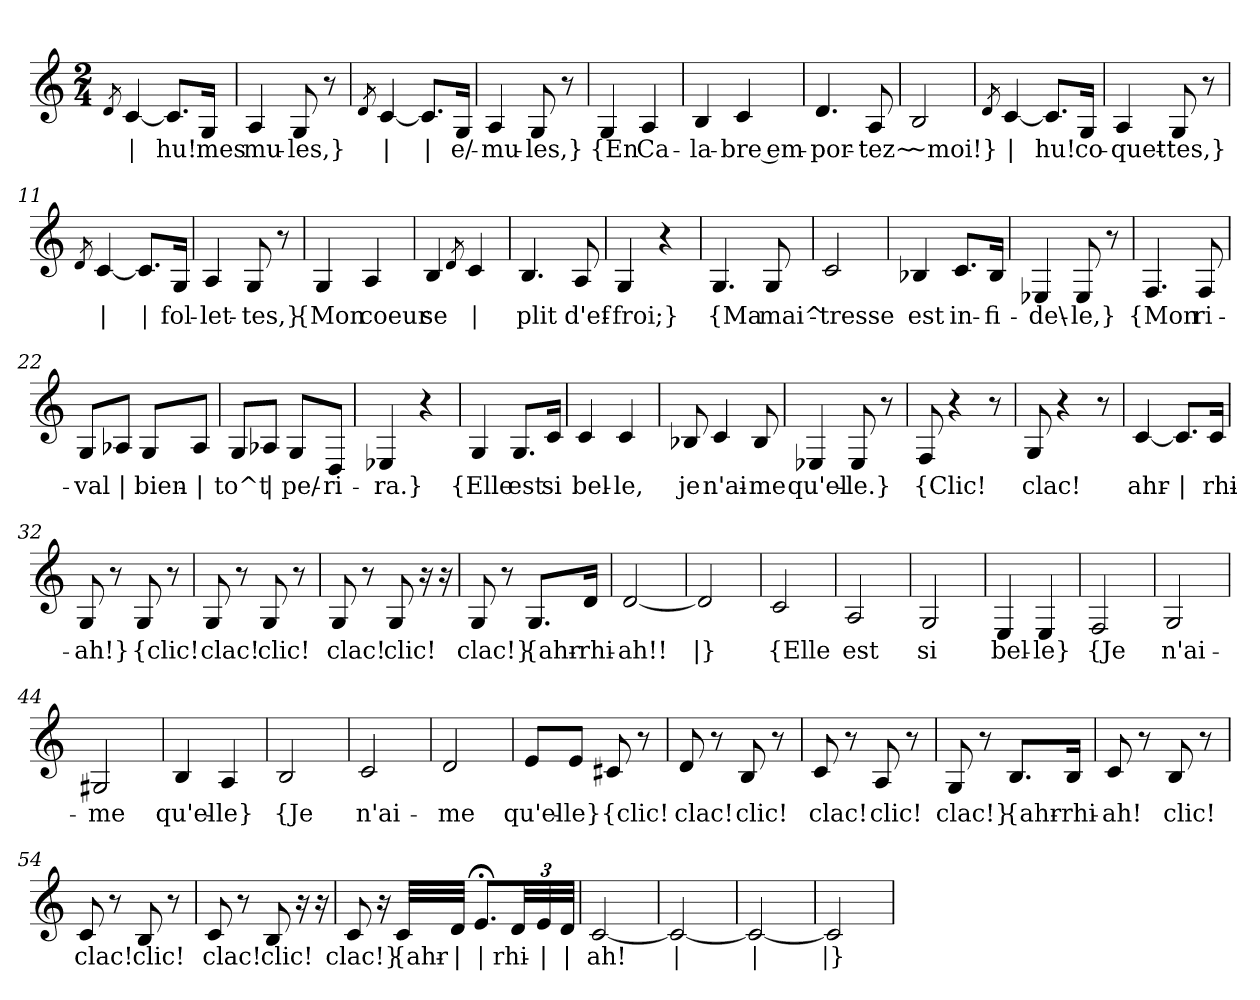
**kern	**text
*part1	*part1
*staff1	*staff1
*clefG2	*
*k[]	*
*M2/4	*
=1	=1
8qd/	.
!	!LO:LY:b
[4c/	|
!	!LO:LY:b
8.c/L]	-hu!
!	!LO:LY:b
16G/Jk	mes
=2	=2
!	!LO:LY:b
4A/	mu-
!	!LO:LY:b
8G/	les,}
8r	.
=3	=3
8qd/	.
!	!LO:LY:b
[4c/	|
!	!LO:LY:b
8.c/L]	|
!	!LO:LY:b
16G/Jk	e/-
=4	=4
!	!LO:LY:b
4A/	-mu-
!	!LO:LY:b
8G/	-les,}
8r	.
=5	=5
!	!LO:LY:b
4G/	{En
!	!LO:LY:b
4A/	Ca-
=6	=6
!	!LO:LY:b
4B/	-la-
!	!LO:LY:b
4c/	-bre em-
=7	=7
!	!LO:LY:b
4.d/	-por-
!	!LO:LY:b
8A/	-tez~
=8	=8
!	!LO:LY:b
2B/	~moi!}
!!LO:LB:g=z
=9	=9
8qd/	.
!	!LO:LY:b
[4c/	|
!	!LO:LY:b
8.c/L]	-hu!
!	!LO:LY:b
16G/Jk	co-
=10	=10
!	!LO:LY:b
4A/	-quet-
!	!LO:LY:b
8G/	-tes,}
8r	.
=11	=11
8qd/	.
!	!LO:LY:b
[4c/	|
!	!LO:LY:b
8.c/L]	|
!	!LO:LY:b
16G/Jk	fol-
=12	=12
!	!LO:LY:b
4A/	-let-
!	!LO:LY:b
8G/	-tes,}
8r	.
=13	=13
!	!LO:LY:b
4G/	{Mon
!	!LO:LY:b
4A/	coeur
=14	=14
!	!LO:LY:b
4B/	se
8qd/	.
!	!LO:LY:b
4c/	|
=15	=15
!	!LO:LY:b
4.B/	-plit
!	!LO:LY:b
8A/	d'ef-
=16	=16
!	!LO:LY:b
4G/	-froi;}
4r	.
=17	=17
!	!LO:LY:b
4.G/	{Ma
!	!LO:LY:b
8G/	mai^-
!!LO:LB:g=z
=18	=18
!	!LO:LY:b
2c/	-tresse
=19	=19
!	!LO:LY:b
4B-X/	est
!	!LO:LY:b
8.c/L	in-
!	!LO:LY:b
16B-/Jk	-fi-
=20	=20
!	!LO:LY:b
4E-X/	-de\-
!	!LO:LY:b
8E-/	-le,}
8r	.
=21	=21
!	!LO:LY:b
4.F/	{Mon
!	!LO:LY:b
8F/	ri-
=22	=22
!	!LO:LY:b
8G/L	-val
!	!LO:LY:b
8A-X/J	|
!	!LO:LY:b
8G/L	bien-
!	!LO:LY:b
8A-/J	|
=23	=23
!	!LO:LY:b
8G/L	-to^t
!	!LO:LY:b
8A-X/J	|
!	!LO:LY:b
8G/L	pe/-
!	!LO:LY:b
8D/J	-ri-
=24	=24
!	!LO:LY:b
4E-X/	-ra.}
4r	.
=25	=25
!	!LO:LY:b
4G/	{Elle
!	!LO:LY:b
8.G/L	est
!	!LO:LY:b
16c/Jk	si
=26	=26
!	!LO:LY:b
4c/	bel-
!	!LO:LY:b
4c/	-le,
!!LO:LB:g=z
=27	=27
!	!LO:LY:b
8B-X/	je
!	!LO:LY:b
4c/	n'ai-
!	!LO:LY:b
8B-/	-me
=28	=28
!	!LO:LY:b
4E-X/	qu'el-
!	!LO:LY:b
8E-/	-le.}
8r	.
=29	=29
!	!LO:LY:b
8F/	{Clic!
4r	.
8r	.
=30	=30
!	!LO:LY:b
8G/	clac!
4r	.
8r	.
=31	=31
!	!LO:LY:b
[4c/	ahr-
!	!LO:LY:b
8.c/L]	|
!	!LO:LY:b
16c/Jk	-rhi-
=32	=32
!	!LO:LY:b
8G/	-ah!}
8r	.
!	!LO:LY:b
8G/	{clic!
8r	.
=33	=33
!	!LO:LY:b
8G/	clac!
8r	.
!	!LO:LY:b
8G/	clic!
8r	.
=34	=34
!	!LO:LY:b
8G/	clac!
8r	.
!	!LO:LY:b
8G/	clic!
16r	.
16r	.
!!LO:LB:g=z
=35	=35
!	!LO:LY:b
8G/	clac!}
8r	.
!	!LO:LY:b
8.G/L	{ahr-
!	!LO:LY:b
16d/Jk	-rhi-
=36	=36
!	!LO:LY:b
[2d/	-ah!!
=37	=37
!	!LO:LY:b
2d/]	|}
=38	=38
!	!LO:LY:b
2c/	{Elle
=39	=39
!	!LO:LY:b
2A/	est
=40	=40
!	!LO:LY:b
2G/	si
=41	=41
!	!LO:LY:b
4E/	bel-
!	!LO:LY:b
4E/	-le}
=42	=42
!	!LO:LY:b
2F/	{Je
=43	=43
!	!LO:LY:b
2G/	n'ai-
=44	=44
!	!LO:LY:b
2G#X/	-me
=45	=45
!	!LO:LY:b
4B/	qu'el-
!	!LO:LY:b
4A/	-le}
=46	=46
!	!LO:LY:b
2B/	{Je
=47	=47
!	!LO:LY:b
2c/	n'ai-
=48	=48
!	!LO:LY:b
2d/	-me
!!LO:LB:g=z
=49	=49
!	!LO:LY:b
8e/L	qu'el-
!	!LO:LY:b
8e/J	-le}
!	!LO:LY:b
8c#X/	{clic!
8r	.
=50	=50
!	!LO:LY:b
8d/	clac!
8r	.
!	!LO:LY:b
8B/	clic!
8r	.
=51	=51
!	!LO:LY:b
8c/	clac!
8r	.
!	!LO:LY:b
8A/	clic!
8r	.
=52	=52
!	!LO:LY:b
8G/	clac!}
8r	.
!	!LO:LY:b
8.B/L	{ahr-
!	!LO:LY:b
16B/Jk	-rhi-
=53	=53
!	!LO:LY:b
8c/	-ah!
8r	.
!	!LO:LY:b
8B/	clic!
8r	.
=54	=54
!	!LO:LY:b
8c/	clac!
8r	.
!	!LO:LY:b
8B/	clic!
8r	.
=55	=55
!	!LO:LY:b
8c/	clac!
8r	.
!	!LO:LY:b
8B/	clic!
16r	.
16r	.
!!LO:LB:g=z
=56	=56
!	!LO:LY:b
8c/	clac!}
16r	.
!	!LO:LY:b
32c/LLL	{ahr-
!	!LO:LY:b
32d/JJJ	|
!	!LO:LY:b
8.e;</L	|
*Xbrackettup	*
!	!LO:LY:b
48d/LL	-rhi-
!	!LO:LY:b
48e/	|
!	!LO:LY:b
48d/JJJ	|
=57	=57
!	!LO:LY:b
[2c/	-ah!
=58	=58
!	!LO:LY:b
2c/_	|
=59	=59
!	!LO:LY:b
2c/_	|
=60	=60
!	!LO:LY:b
2c/]	|}
=	=
*-	*-
